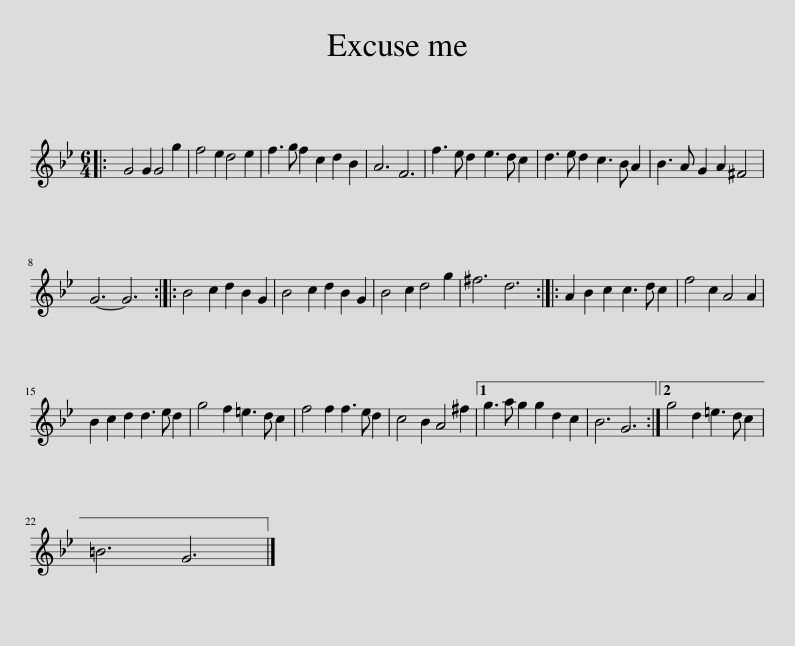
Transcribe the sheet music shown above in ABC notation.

X:1
L:1/8
M:6/4
I:linebreak $
K:Gmin
V:1 treble
V:1
|: G4 G2 G4 g2 | f4 e2 d4 e2 | f3 g f2 c2 d2 B2 | A6 F6 | f3 e d2 e3 d c2 | %5
 d3 e d2 c3 B A2 | B3 A G2 A2 ^F4 |$ G6- G6 :: B4 c2 d2 B2 G2 | B4 c2 d2 B2 G2 | %10
 B4 c2 d4 g2 | ^f6 d6 :: A2 B2 c2 c3 d c2 | f4 c2 A4 A2 |$ B2 c2 d2 d3 e d2 | %15
 g4 f2 =e3 d c2 | f4 f2 f3 e d2 | c4 B2 A4 ^f2 |1 g3 a g2 g2 d2 c2 | B6 G6 :|2 %20
 g4 d2 =e3 d c2 |$ =B6 G6 |] %22
